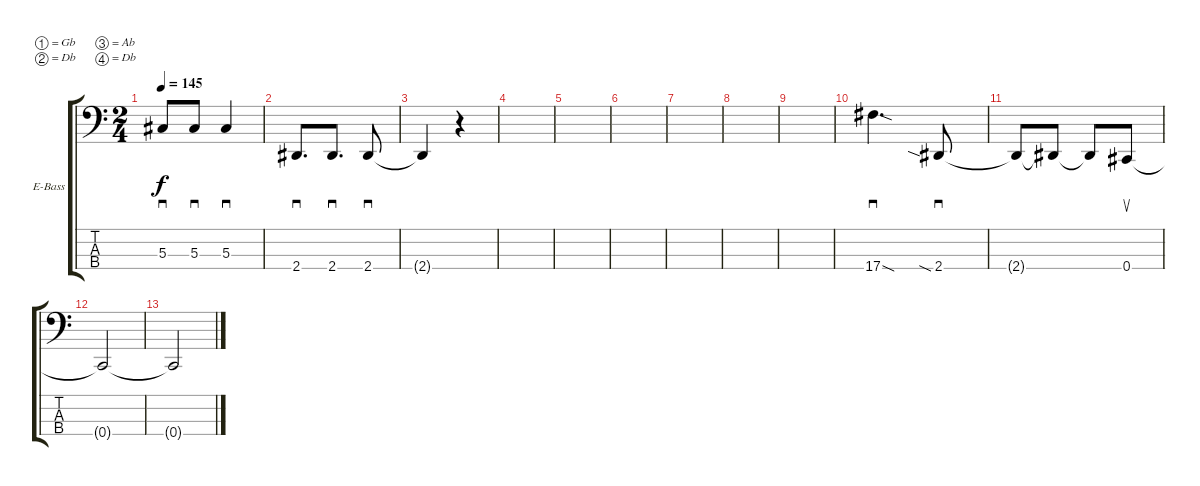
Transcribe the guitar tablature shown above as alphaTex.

\bracketExtendMode groupsimilarinstruments
\firstSystemTrackNameOrientation horizontal
\otherSystemsTrackNameOrientation horizontal
\track ("Electric Bass" "E-Bass") {instrument electricbassfinger}
\staff {score tabs}
\tuning (Gb2 Db2 Ab1 Db1)
\ts (2 4)
\tempo 145
\clef f4
\scale
0.333333
\ks c
5.3.8{sd dy f} 5.3.8{sd} 5.3.4{sd} |
\scale
0.333333 2.4.8{d sd} 2.4.8{d sd} 2.4.8{sd} |
\scale
0.333333 2.4{t}.4 r.4 |
\scale
0.333333 |
\scale
0.333333 |
\scale
0.333333 |
\scale
0.333333 |
\scale
0.333333 |
\scale
0.333333 |
\scale
0.333333 17.4{sod}.4{d sd} 2.4{sia}.8{sd} |
\scale
0.333333 2.4{t}.8 2.4{t}.8 2.4{t}.8 0.4.8{su} |
\scale
0.333333 0.4{t}.2 |
\scale
0.333333 0.4{t}.2 |
\scale
0.333333 |
\scale
0.333333 |
\scale
0.333333
